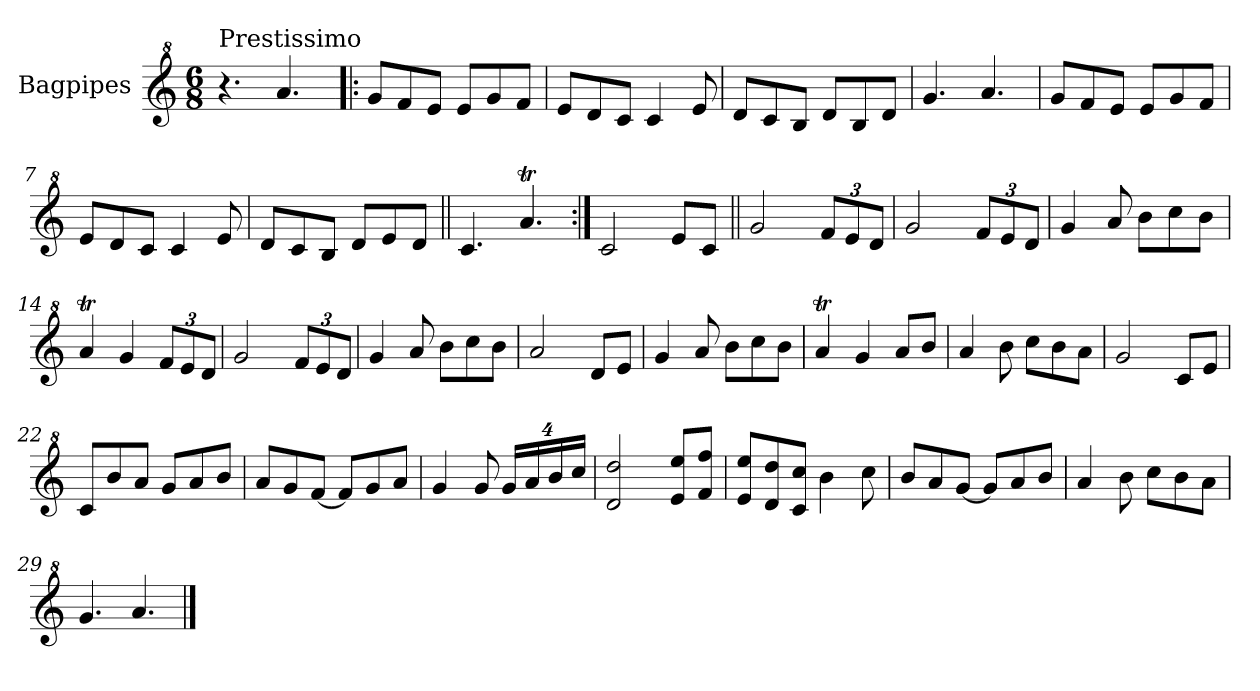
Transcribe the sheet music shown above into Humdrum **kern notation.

**kern
*part1
*staff1
*I"Bagpipes
*I'Bag
*clefG^2
*k[]
*C:
*M6/8
=1
!LO:TX:a:t=Prestissimo
4.r
4.aa/
=2!|:
8gg/L
8ff/
8ee/J
8ee/L
8gg/
8ff/J
=3
8ee/L
8dd/
8cc/J
4cc/
8ee/
=4
8dd/L
8cc/
8b/J
8dd/L
8b/
8dd/J
=5
4.gg/
4.aa/
=6
8gg/L
8ff/
8ee/J
8ee/L
8gg/
8ff/J
=7
8ee/L
8dd/
8cc/J
4cc/
8ee/
=8
8dd/L
8cc/
8b/J
8dd/L
8ee/
8dd/J
!!LO:LB:g=z
=9||
4.cc/
4.aaT/
=10:|!
2cc/
8ee/L
8cc/J
=11||
2gg/
*Xbrackettup
12ff/L
12ee/
12dd/J
=12
2gg/
12ff/L
12ee/
12dd/J
=13
4gg/
8aa/
8bb\L
8ccc\
8bb\J
=14
4aaT/
4gg/
12ff/L
12ee/
12dd/J
=15
2gg/
12ff/L
12ee/
12dd/J
=16
4gg/
8aa/
8bb\L
8ccc\
8bb\J
=17
2aa/
8dd/L
8ee/J
=18
4gg/
8aa/
8bb\L
8ccc\
8bb\J
!!LO:LB:g=z
=19
4aaT/
4gg/
8aa/L
8bb/J
=20
4aa/
8bb\
8ccc\L
8bb\
8aa\J
=21
2gg/
8cc/L
8ee/J
=22
8cc/L
8bb/
8aa/J
8gg/L
8aa/
8bb/J
=23
8aa/L
8gg/
[8ff/J
8ff/L]
8gg/
8aa/J
=24
4gg/
8gg/
32%3gg/L
32%3aa/
32%3bb/
32%3ccc/J
=25
2dd/ 2ddd/
8ee/ 8eee/L
8ff/ 8fff/J
=26
8ee/ 8eee/L
8dd/ 8ddd/
8cc/ 8ccc/J
4bb\
8ccc\
=27
8bb/L
8aa/
[8gg/J
8gg/L]
8aa/
8bb/J
!!LO:LB:g=z
=28
4aa/
8bb\
8ccc\L
8bb\
8aa\J
=29
4.gg/
4.aa/
==
*-
